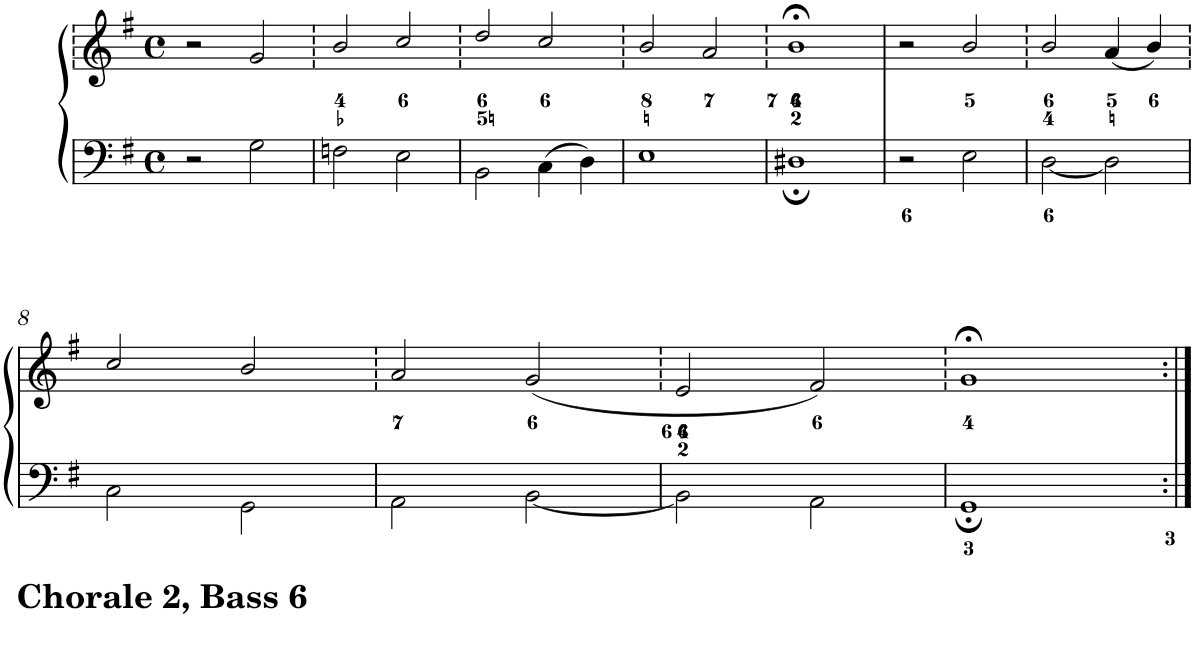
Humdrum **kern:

**kern	**kern
*part1	*part1
*staff2	*staff1
*I"Piano	*
*I'Pno.	*
*clefF4	*clefG2
*k[f#]	*k[f#]
*G:	*G:
*M4/4	*M4/4
*met(c)	*met(c)
=1	=1
2r	2r
2G\	2g/
=2	=2
2Fn\	2b/
2E\	2cc/
=3	=3
2BB\	2dd/
4C\	2cc/
4D\	.
=4	=4
1E	2b/
.	2a/
=5	=5
1D#X;	1b;<
=6	=6
2r	2r
2E\	2b/
=7	=7
[<2D\	2b/
2D\]	(4a/
.	4b/)
!!LO:LB:g=z
=8	=8
2C\	2cc/
2GG\	2b/
=9	=9
2AA\	2a/
[<2BB\	(2g/
=10	=10
2BB\]	2e/
2AA\	2f#/)
=11	=11
1GG;	1g;<
=:|!	=:|!
*-	*-
